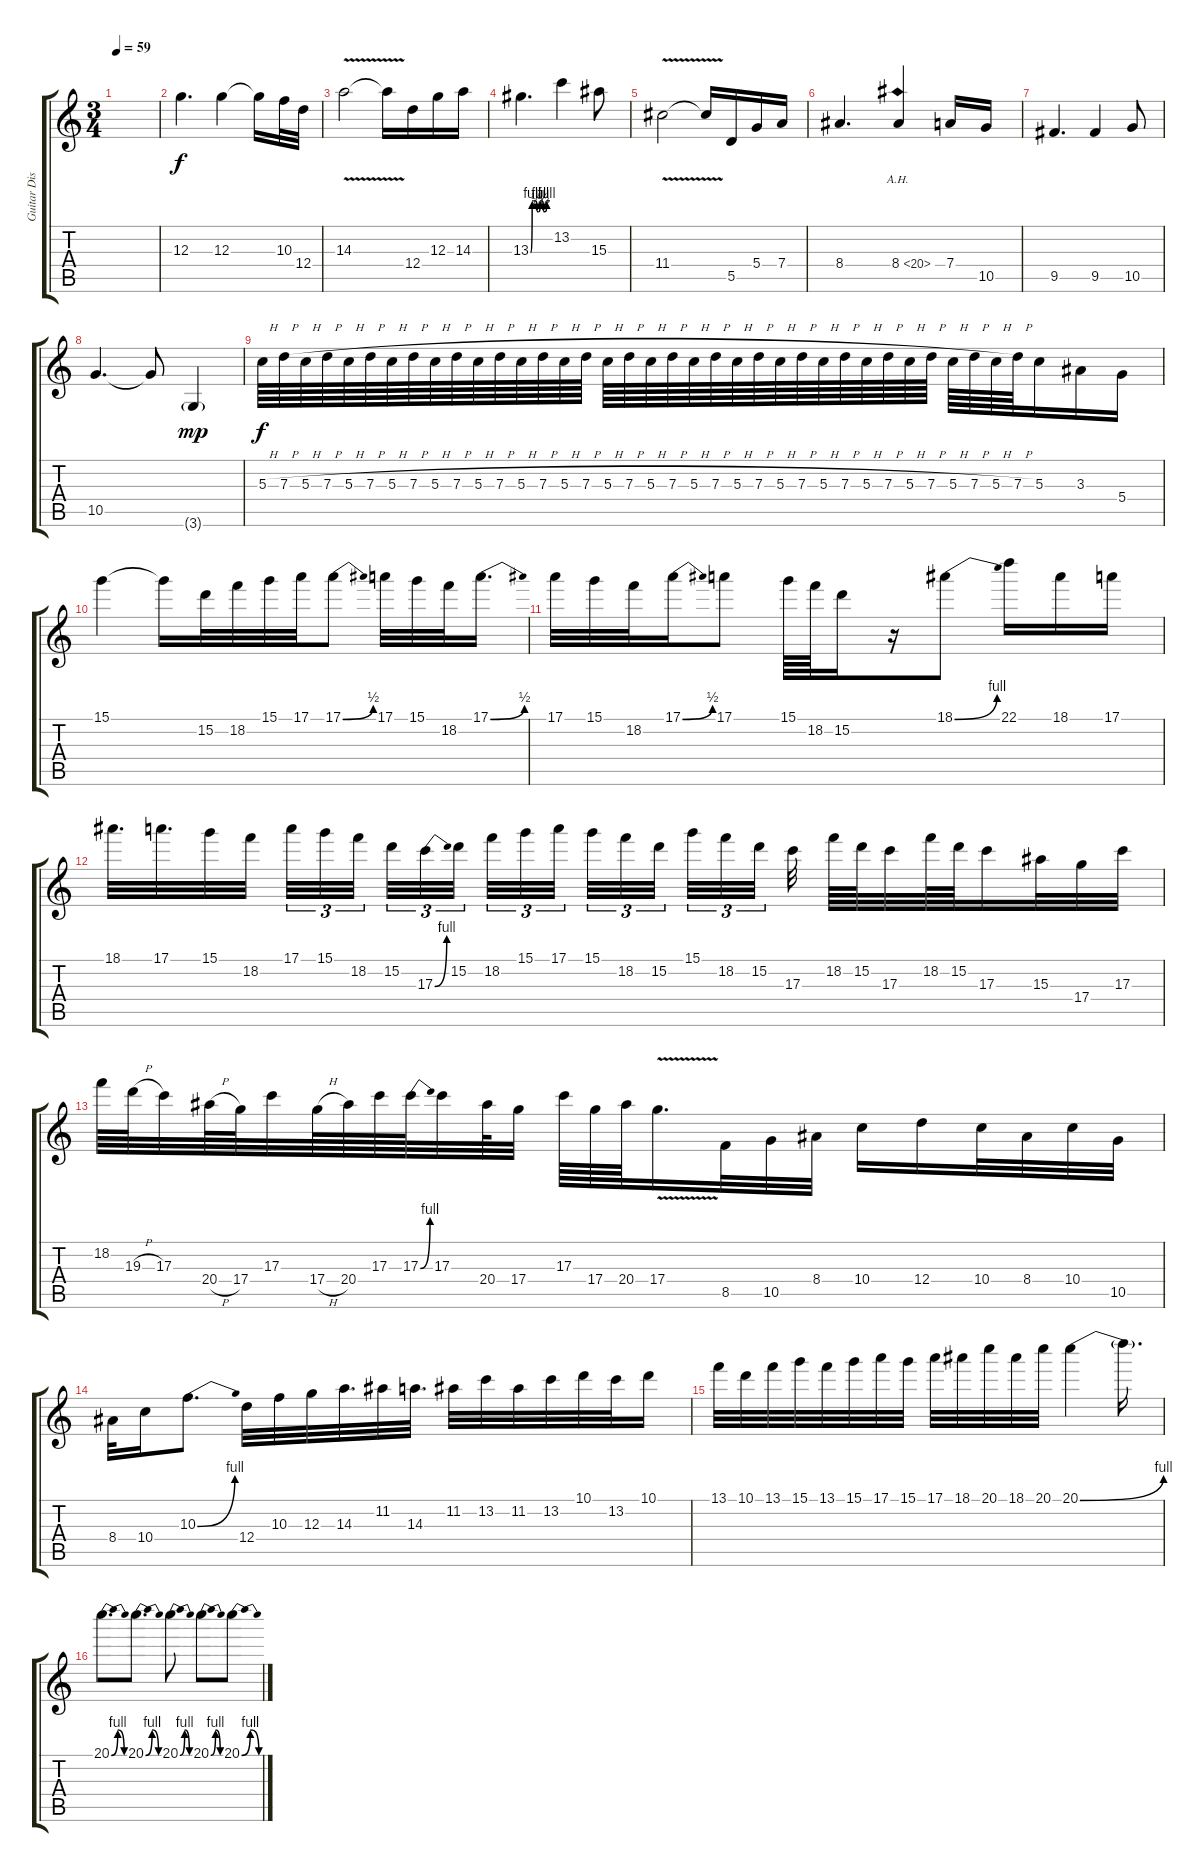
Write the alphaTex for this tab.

\track ("Guitar Distorted" "Guitar Dis") {instrument overdrivenguitar}
\staff {score tabs}
\tuning (E4 B3 G3 D3 A2 E2) {hide}
\ts (3 4)
\tempo 59
\clef g2
\ks c
|
12.3.4{d} 12.3.4 12.3{t}.16 10.3.32 12.4.32 |
14.3{v}.2 14.3{t}.16 12.4.16 12.3.16 14.3.16 |
13.3{be (custom 0 0 5 4 10 4 15 4 20 2 25 2 30 4 35 4 40 2 45 2 50 4 60 4)}.4{d} 13.2.4 15.3.8 |
11.4{v}.2 11.4{t}.16 5.5.16 5.4.16 7.4.16 |
8.4.4{d} 8.4{ah 12}.4 7.4.16 10.5.16 |
9.5.4{d} 9.5.4 10.5.8 |
10.5.4{d} 10.5{t}.8 3.6{g}.4{dy mp} |
5.3{h}.64{dy f} 7.3{h}.64 5.3{h}.64 7.3{h}.64 5.3{h}.64 7.3{h}.64 5.3{h}.64 7.3{h}.64 5.3{h}.64 7.3{h}.64 5.3{h}.64 7.3{h}.64 5.3{h}.64 7.3{h}.64 5.3{h}.64 7.3{h}.64 5.3{h}.64 7.3{h}.64 5.3{h}.64 7.3{h}.64 5.3{h}.64 7.3{h}.64 5.3{h}.64 7.3{h}.64 5.3{h}.64 7.3{h}.64 5.3{h}.64 7.3{h}.64 5.3{h}.64 7.3{h}.64 5.3{h}.64 7.3{h}.64 5.3{h}.64 7.3{h}.64 5.3{h}.64 7.3{h}.64 5.3.16 3.3.16 5.4.16 |
15.1.4 15.1{t}.16 15.2.32 18.2.32 15.1.32 17.1.32 17.1{be (bend 0 0 60 2)}.8 17.1.32 15.1.32 18.2.32 17.1{be (bend 0 0 60 2)}.16{d} |
17.1.32 15.1.32 18.2.32 17.1{be (bend 0 0 60 2)}.16 17.1.8 15.1.64 18.2.64 15.2.16 r.16 18.1{be (bend 0 0 60 4)}.8 22.1.16 18.1.16 17.1.16 |
18.1.32{d} 17.1.32{d} 15.1.32 18.2.32{beam splitsecondary} 17.1.32{tu (3 2)} 15.1.32{tu (3 2)} 18.2.32{tu (3 2) beam splitsecondary} 15.2.32{tu (3 2)} 17.3{be (bend 0 0 60 4)}.32{tu (3 2)} 15.2.32{tu (3 2) beam splitsecondary} 18.2.32{tu (3 2)} 15.1.32{tu (3 2)} 17.1.32{tu (3 2) beam splitsecondary} 15.1.32{tu (3 2)} 18.2.32{tu (3 2)} 15.2.32{tu (3 2) beam splitsecondary} 15.1.32{tu (3 2)} 18.2.32{tu (3 2)} 15.2.32{tu (3 2) beam splitsecondary} 17.3.32 18.2.64 15.2.64 17.3.32 18.2.64 15.2.64 17.3.16 15.3.32 17.4.32 17.3.32 |
18.2.64 19.3{h}.64 17.3.32 20.4{h}.64 17.4.64 17.3.32 17.4{h}.64 20.4.64 17.3.64 17.3{be (bend 0 0 60 4)}.64 17.3.32 20.4.64 17.4.32 17.3.64 17.4.64 20.4.64 17.4{v}.16{d} 8.5.32 10.5.32 8.4.32 10.4.16 12.4.16 10.4.32 8.4.32 10.4.32 10.5.32 |
8.4.32 10.4.16 10.3{be (bend 0 0 60 4)}.8{d} 12.4.32 10.3.32 12.3.32 14.3.32{d} 11.2.32 14.3.32{d} 11.2.32 13.2.32 11.2.32 13.2.32 10.1.32 13.2.32 10.1.16 |
13.1.32 10.1.32 13.1.32 15.1.32 13.1.32 15.1.32 17.1.32 15.1.32 17.1.32 18.1.32 20.1.32 18.1.32 20.1.32 20.1{be (bend 0 0 60 4)}.4 20.1{t}.16{d} |
20.1{be (bendrelease 0 0 10 4 50 4 60 0)}.8{d} 20.1{be (bendrelease 0 0 10 4 50 4 60 0)}.8{d} 20.1{be (bendrelease 0 0 15 4 45 4 60 0)}.8 20.1{be (bendrelease 0 0 15 4 45 4 60 0)}.8 20.1{be (bendrelease 0 0 15 4 45 4 60 0)}.8
